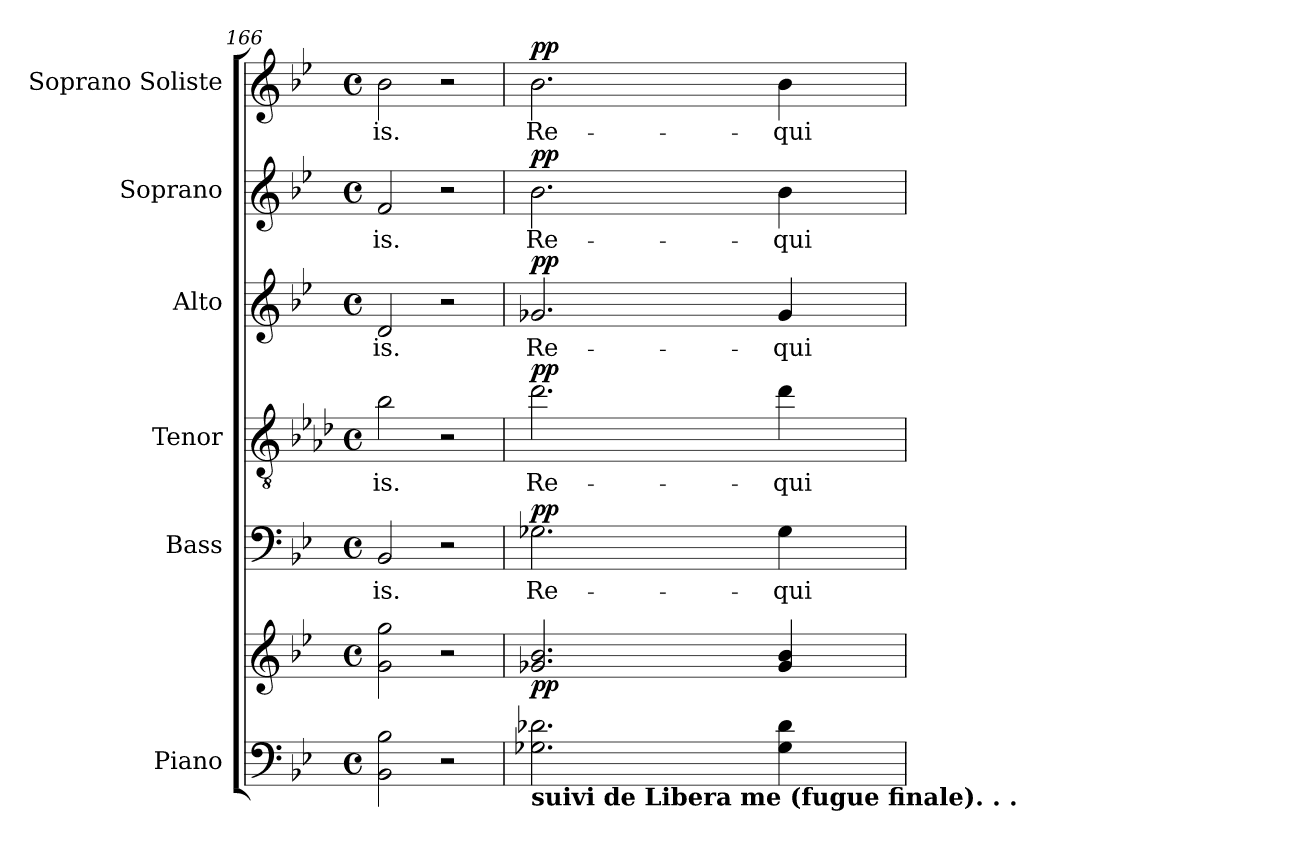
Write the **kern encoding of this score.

**kern	**kern	**dynam	**kern	**text	**dynam	**kern	**text	**dynam	**kern	**text	**dynam	**kern	**text	**dynam	**kern	**text	**dynam
*part6	*part6	*part6	*part5	*part5	*part5	*part4	*part4	*part4	*part3	*part3	*part3	*part2	*part2	*part2	*part1	*part1	*part1
*staff7	*staff6	*staff6/7	*staff5	*staff5	*staff5	*staff4	*staff4	*staff4	*staff3	*staff3	*staff3	*staff2	*staff2	*staff2	*staff1	*staff1	*staff1
*I"Piano	*	*	*I"Bass	*	*	*I"Tenor	*	*	*I"Alto	*	*	*I"Soprano	*	*	*I"Soprano Soliste	*	*
*I'Pno.	*	*	*I'B.	*	*	*I'T.	*	*	*I'A.	*	*	*I'S.	*	*	*	*	*
*clefF4	*clefG2	*	*clefF4	*	*	*clefGv2	*	*	*clefG2	*	*	*clefG2	*	*	*clefG2	*	*
*	*	*	*	*	*	*ITrd8c14	*	*	*	*	*	*	*	*	*	*	*
*k[b-e-]	*k[b-e-]	*	*k[b-e-]	*	*	*k[b-e-a-d-]	*	*	*k[b-e-]	*	*	*k[b-e-]	*	*	*k[b-e-]	*	*
*M4/4	*M4/4	*	*M4/4	*	*	*M4/4	*	*	*M4/4	*	*	*M4/4	*	*	*M4/4	*	*
*met(c)	*met(c)	*	*met(c)	*	*	*met(c)	*	*	*met(c)	*	*	*met(c)	*	*	*met(c)	*	*
=166	=166	=166	=166	=166	=166	=166	=166	=166	=166	=166	=166	=166	=166	=166	=166	=166	=166
2BB-\ 2B-\	2g\ 2gg\	.	2BB-/	-is.	.	2B-i\	-is.	.	2d/	-is.	.	2f/	-is.	.	2b-\	-is.	.
2r	2r	.	2r	.	.	2r	.	.	2r	.	.	2r	.	.	2r	.	.
=167	=167	=167	=167	=167	=167	=167	=167	=167	=167	=167	=167	=167	=167	=167	=167	=167	=167
!LO:TX:b:B:t=suivi de Libera me (fugue finale). . .	!	!	!	!	!	!	!	!	!	!	!	!	!	!	!	!	!
!	!	!LO:DY:b	!	!	!LO:DY:a	!	!	!LO:DY:a	!	!	!LO:DY:a	!	!	!LO:DY:a	!	!	!LO:DY:a
2.G-X\ 2.d-X\	2.g-X/ 2.b-/	pp	2.G-X\	Re-	pp	2.d-i\	Re-	pp	2.g-X/	Re-	pp	2.b-\	Re-	pp	2.b-\	Re-	pp
4G-\ 4d-\	4g-/ 4b-/	.	4G-\	-qui-	.	4d-i\	-qui-	.	4g-/	-qui-	.	4b-\	-qui-	.	4b-\	-qui-	.
=	=	=	=	=	=	=	=	=	=	=	=	=	=	=	=	=	=
*-	*-	*-	*-	*-	*-	*-	*-	*-	*-	*-	*-	*-	*-	*-	*-	*-	*-
